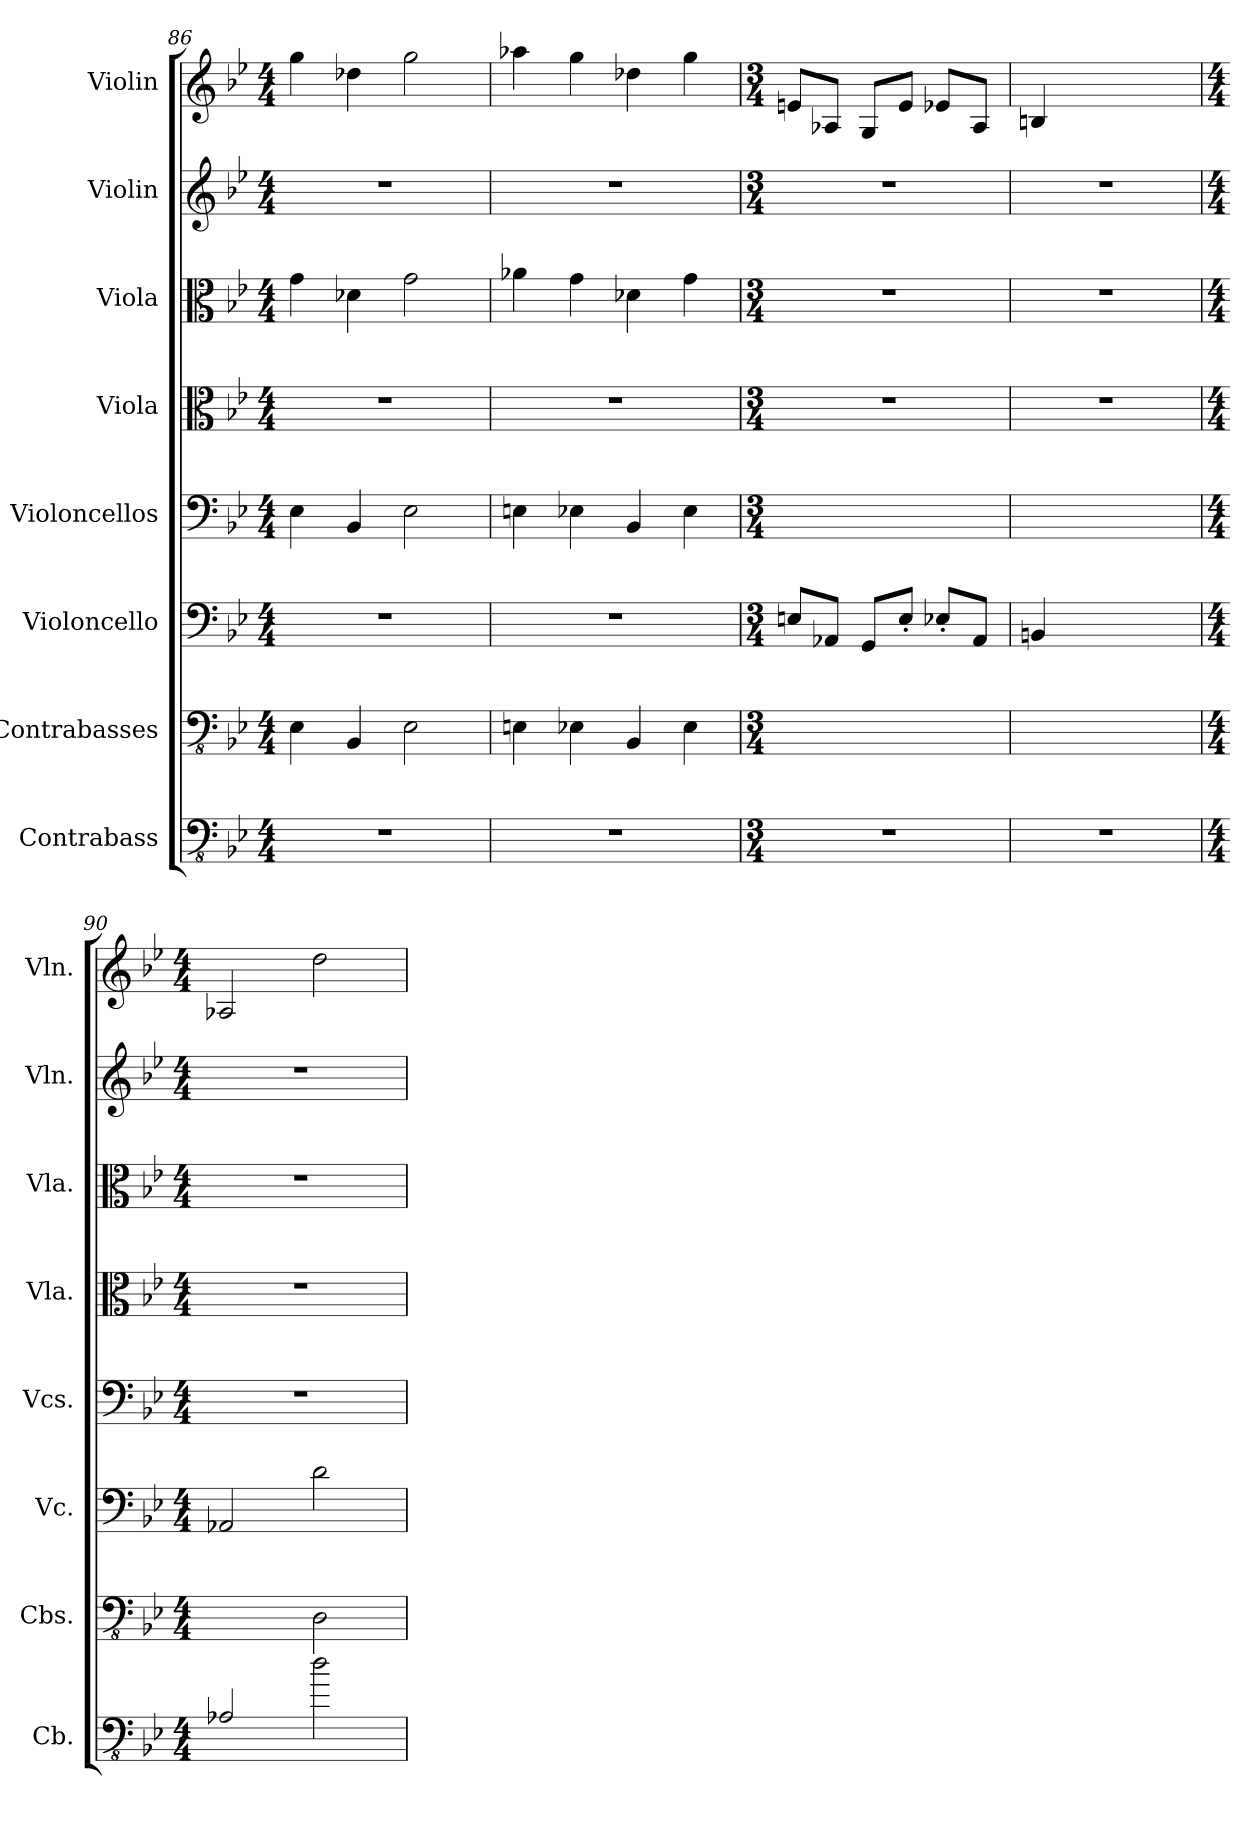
**kern	**kern	**kern	**kern	**kern	**kern	**kern	**kern
*part8	*part7	*part6	*part5	*part4	*part3	*part2	*part1
*staff8	*staff7	*staff6	*staff5	*staff4	*staff3	*staff2	*staff1
*I"Contrabass	*I"Contrabasses	*I"Violoncello	*I"Violoncellos	*I"Viola	*I"Viola	*I"Violin	*I"Violin
*I'Cb.	*I'Cbs.	*I'Vc.	*I'Vcs.	*I'Vla.	*I'Vla.	*I'Vln.	*I'Vln.
*clefFv4	*clefFv4	*clefF4	*clefF4	*clefC3	*clefC3	*clefG2	*clefG2
*ITrd7c12	*	*	*	*	*	*	*
*k[b-e-]	*k[b-e-]	*k[b-e-]	*k[b-e-]	*k[b-e-]	*k[b-e-]	*k[b-e-]	*k[b-e-]
*M4/4	*M4/4	*M4/4	*M4/4	*M4/4	*M4/4	*M4/4	*M4/4
=86	=86	=86	=86	=86	=86	=86	=86
1r	4EE-\	1r	4E-\	1r	4g\	1r	4gg\
.	4BBB-/	.	4BB-/	.	4d-X\	.	4dd-X\
.	2EE-\	.	2E-\	.	2g\	.	2gg\
=87	=87	=87	=87	=87	=87	=87	=87
1r	4EEn\	1r	4En\	1r	4a-X\	1r	4aa-X\
.	4EE-X\	.	4E-X\	.	4g\	.	4gg\
.	4BBB-/	.	4BB-/	.	4d-X\	.	4dd-X\
.	4EE-\	.	4E-\	.	4g\	.	4gg\
=88	=88	=88	=88	=88	=88	=88	=88
*M3/4	*M3/4	*M3/4	*M3/4	*M3/4	*M3/4	*M3/4	*M3/4
*	*	*	*	*	*	*	*MM170
2.r	2.ryy	8En/L	2.ryy	2.r	2.r	2.r	8en/L
.	.	8AA-X/J	.	.	.	.	8A-X/J
.	.	8GG/L	.	.	.	.	8G/L
.	.	8E'/J	.	.	.	.	8e/J
.	.	8E-X'/L	.	.	.	.	8e-X/L
.	.	8AA-/J	.	.	.	.	8A-/J
=89	=89	=89	=89	=89	=89	=89	=89
2.r	2.ryy	4BBn/	2.ryy	2.r	2.r	2.r	4Bn/
.	.	4ryy	.	.	.	.	4ryy
.	.	4ryy	.	.	.	.	4ryy
=90	=90	=90	=90	=90	=90	=90	=90
*M4/4	*M4/4	*M4/4	*M4/4	*M4/4	*M4/4	*M4/4	*M4/4
2AAA-X/	2ryy	2AA-X/	1r	1r	1r	1r	2A-X/
2D\	2DD\	2d\	.	.	.	.	2dd\
=	=	=	=	=	=	=	=
*-	*-	*-	*-	*-	*-	*-	*-
